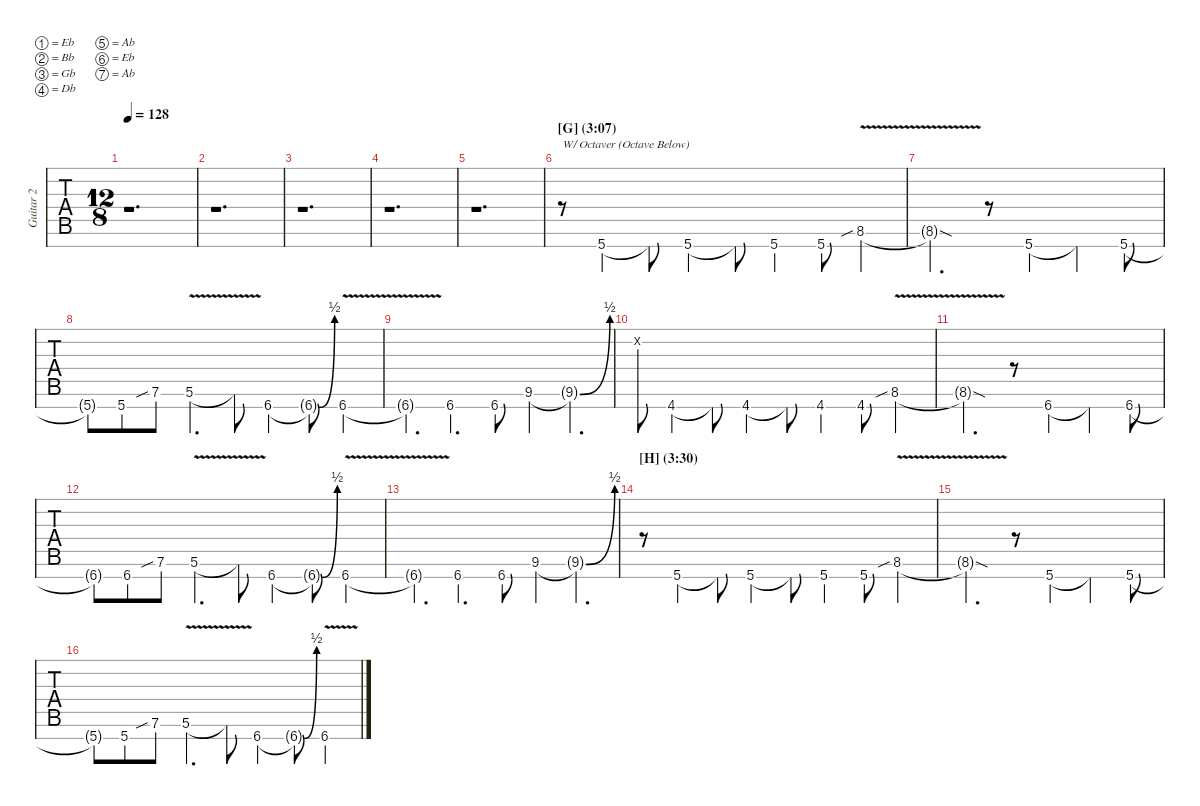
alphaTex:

\defaultSystemsLayout 4
\hideDynamics
\bracketExtendMode nobrackets
\multiTrackTrackNamePolicy allsystems
\firstSystemTrackNameMode fullname
\otherSystemsTrackNameMode fullname
\otherSystemsTrackNameOrientation horizontal
\track ("Guitar 2" "Guitar 2") {instrument overdrivenguitar}
\staff {tabs}
\tuning (Eb4 Bb3 Gb3 Db3 Ab2 Eb2 Ab1)
\ts (12 8)
\scale
0.977101
\tempo 128
\accidentals auto
\clef g2
\ottava regular
\simile none
\ks aminor
r.1{d dy mf} |
\scale
1.02136 r.1{d} |
\scale
0.97864 r.1{d} |
\scale
1.0208 r.1{d} |
\scale
0.979198 r.1{d} |
\section ("G" "(3:07)")
\scale
1.01876 r.8{txt "W/ Octaver (Octave Below)" instrument overdrivenguitar} 5.7{acc #}.4 5.7{t acc #}.8 5.7{acc #}.4 5.7{t acc #}.8 5.7{acc #}.4 5.7{acc #}.8 8.6{v sib}.4 |
\scale
0.981237 8.6{v sod t}.2{d} r.8 5.7{acc #}.4 5.7{t acc #}.4 5.7{acc #}.8 |
\scale
1.00918 5.7{t acc #}.8 5.7{acc #}.8 7.6{sib acc #}.8 5.6{v acc #}.4{d} 5.6{v t acc #}.8 6.7.4 6.7{be (bend 0 0 59.4 2) t}.8 6.7{v}.4 |
\scale
0.995411 6.7{v t}.4{d} 6.7.4{d} 6.7.8 9.6.4 9.6{be (bend 0 0 59.4 2) t}.4{d} |
\scale
0.995411 0.2{x acc #}.8 4.7{acc #}.4 4.7{t acc #}.8 4.7{acc #}.4 4.7{t acc #}.8 4.7{acc #}.4 4.7{acc #}.8 8.6{v sib}.4 |
\scale
1.00833 8.6{v sod t}.2{d} r.8 6.7.4 6.7{t}.4 6.7.8 |
\scale
1.00608 6.7{t}.8 6.7.8 7.6{sib acc #}.8 5.6{v acc #}.4{d} 5.6{v t acc #}.8 6.7.4 6.7{be (bend 0 0 59.4 2) t}.8 6.7{v}.4 |
\scale
0.985591 6.7{v t}.4{d} 6.7.4{d} 6.7.8 9.6{acc #}.4 9.6{be (bend 0 0 59.4 2) t acc #}.4{d} |
\section ("H" "(3:30)")
\scale
1.01282 r.8 5.7{acc #}.4 5.7{t acc #}.8 5.7{acc #}.4 5.7{t acc #}.8 5.7{acc #}.4 5.7{acc #}.8 8.6{v sib}.4 |
\scale
0.991588 8.6{v sod t}.2{d} r.8 5.7{acc #}.4 5.7{t acc #}.4 5.7{acc #}.8 |
\scale
0.995587 5.7{t acc #}.8 5.7{acc #}.8 7.6{sib acc #}.8 5.6{v acc #}.4{d} 5.6{v t acc #}.8 6.7.4 6.7{be (bend 0 0 59.4 2) t}.8 6.7{v}.4
